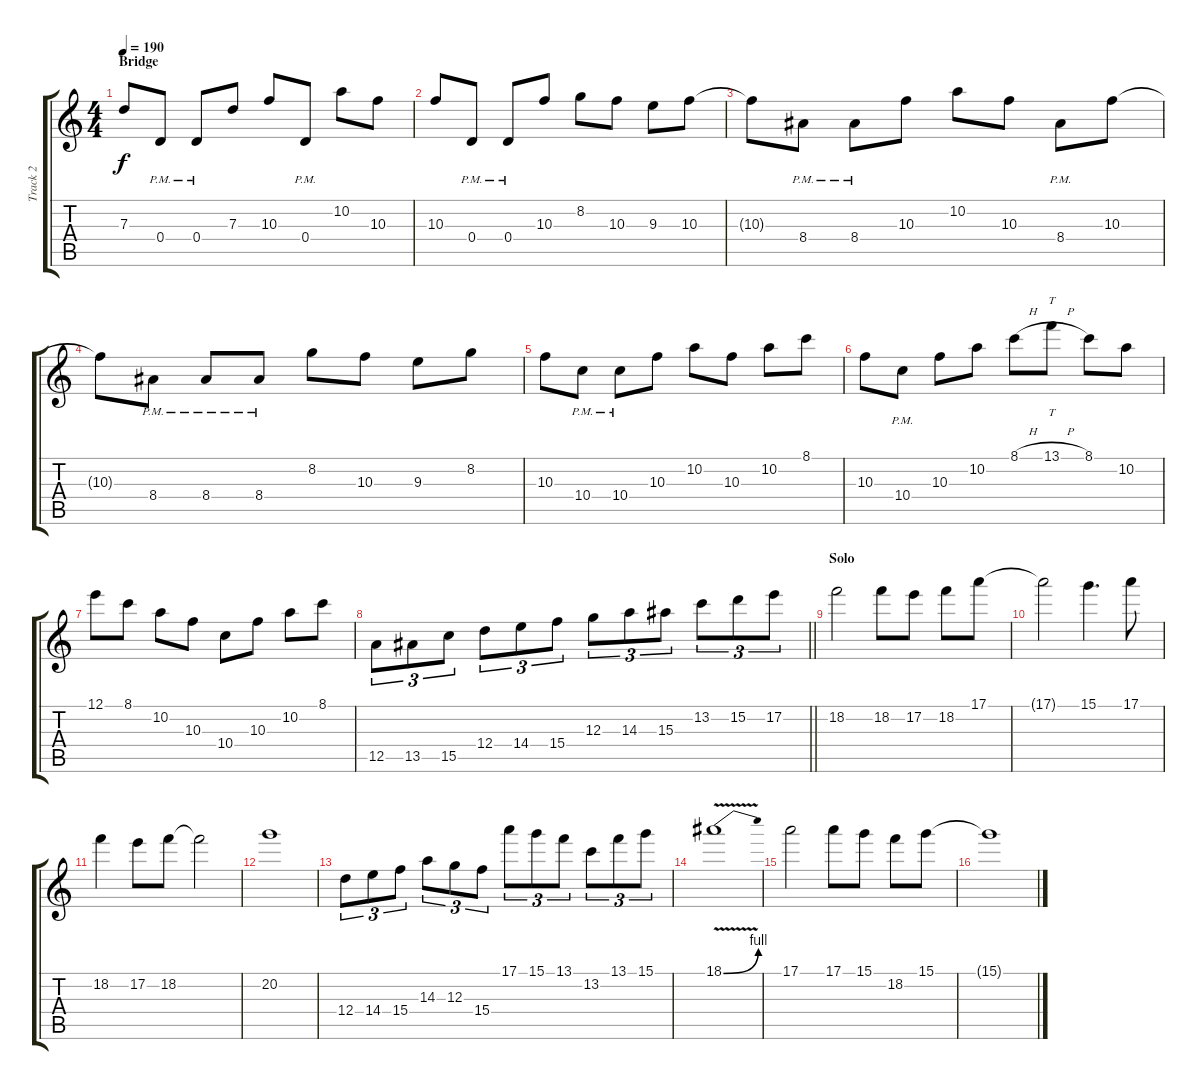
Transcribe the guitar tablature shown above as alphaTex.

\track ("Track 2" "Track 2") {instrument distortionguitar}
\staff {score tabs}
\tuning (E4 B3 G3 D3 A2 D2) {hide}
\ts (4 4)
\section ("" "Bridge")
\tempo 190
\clef g2
\ks c
7.3.8{dy f} 0.4{pm}.8 0.4{pm}.8 7.3.8 10.3.8 0.4{pm}.8 10.2.8 10.3.8 |
10.3.8 0.4{pm}.8 0.4{pm}.8 10.3.8 8.2.8 10.3.8 9.3.8 10.3.8 |
10.3{t}.8 8.4{pm}.8 8.4{pm}.8 10.3.8 10.2.8 10.3.8 8.4{pm}.8 10.3.8 |
10.3{t}.8 8.4{pm}.8 8.4{pm}.8 8.4{pm}.8 8.2.8 10.3.8 9.3.8 8.2.8 |
10.3.8 10.4{pm}.8 10.4{pm}.8 10.3.8 10.2.8 10.3.8 10.2.8 8.1.8 |
10.3.8 10.4{pm}.8 10.3.8 10.2.8 8.1{h}.8 13.1{h}.8{tt} 8.1.8 10.2.8 |
12.1.8 8.1.8 10.2.8 10.3.8 10.4.8 10.3.8 10.2.8 8.1.8 |
\barLineRight lightlight
12.5.8{tu (3 2)} 13.5.8{tu (3 2)} 15.5.8{tu (3 2)} 12.4.8{tu (3 2)} 14.4.8{tu (3 2)} 15.4.8{tu (3 2)} 12.3.8{tu (3 2)} 14.3.8{tu (3 2)} 15.3.8{tu (3 2)} 13.2.8{tu (3 2)} 15.2.8{tu (3 2)} 17.2.8{tu (3 2)} |
\section ("" "Solo")
18.2.2 18.2.8 17.2.8 18.2.8 17.1.8 |
17.1{t}.2 15.1.4{d} 17.1.8 |
18.2.4 17.2.8 18.2.8 18.2{t}.2 |
20.2.1 |
12.4.8{tu (3 2)} 14.4.8{tu (3 2)} 15.4.8{tu (3 2)} 14.3.8{tu (3 2)} 12.3.8{tu (3 2)} 15.4.8{tu (3 2)} 17.1.8{tu (3 2)} 15.1.8{tu (3 2)} 13.1.8{tu (3 2)} 13.2.8{tu (3 2)} 13.1.8{tu (3 2)} 15.1.8{tu (3 2)} |
18.1{be (bend 0 0 60 4) v}.1 |
17.1.2 17.1.8 15.1.8 18.2.8 15.1.8 |
15.1{t}.1
